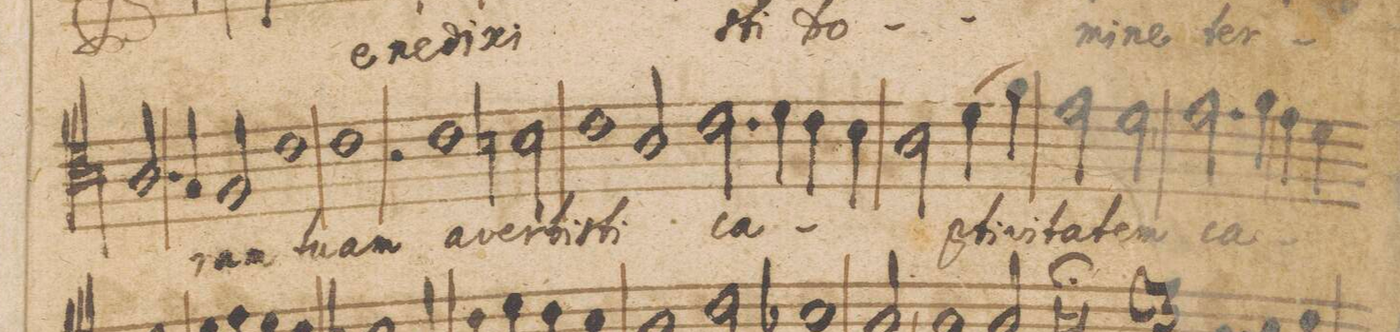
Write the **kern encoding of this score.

**kern	**text	**text
*I"Tenor Primus	*	*
*clefC4	*	*
*k[]	*	*
*met(C|)	*	*
*M2/1	*	*
2.A/	.	.
=35-	=35-	=35-
4G/	.	.
2F/	-ram	.
1c\	tu-	.
=36-	=36-	=36-
1c\	-am	.
2r	.	.
1c\	a-	.
=37-	=37-	=37-
2Bn\	-ver-	.
1c\	-ti-	.
=38-	=38-	=38-
2A/	-sti	.
2.c\	ca-	.
4d\	.	.
4c\	.	.
4B\	.	.
=39-	=39-	=39-
2A\	-pti-	.
(4d\	-vi-	.
4f\)	.	.
2e\	-ta-	.
2d,\	-tem	.
=40-	=40-	=40-
2.e\	ca-	.
4f\	.	.
4e\	.	.
4d\	.	.
*-	*-	*-
